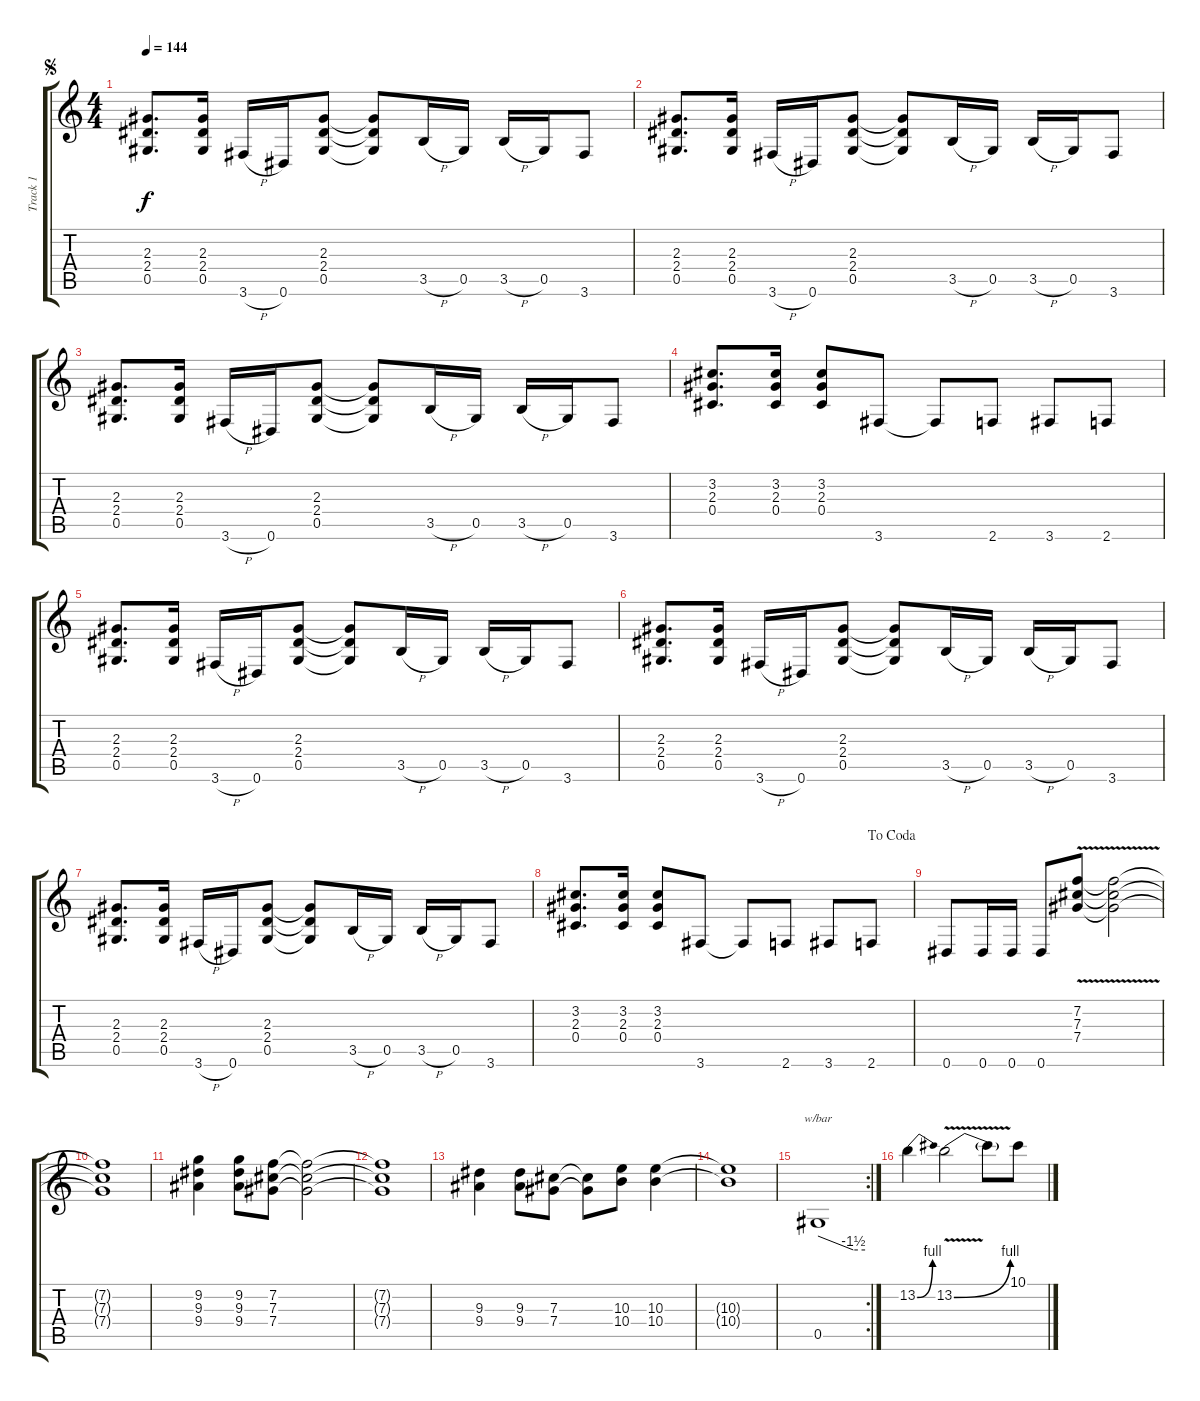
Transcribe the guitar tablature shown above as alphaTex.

\track ("Track 1" "Track 1") {instrument distortionguitar}
\staff {score tabs}
\tuning (Eb4 Bb3 Gb3 Db3 Ab2 Eb2) {hide}
\ts (4 4)
\jump segno
\tempo 144
\clef g2
\ks c
(2.3 2.4 0.5).8{d dy f} (2.3 2.4 0.5).16 3.6{h}.16 0.6.16 (2.3 2.4 0.5).8 (2.3{t} 2.4{t} 0.5{t}).8 3.5{h}.16 0.5.16 3.5{h}.16 0.5.16 3.6.8 |
(2.3 2.4 0.5).8{d} (2.3 2.4 0.5).16 3.6{h}.16 0.6.16 (2.3 2.4 0.5).8 (2.3{t} 2.4{t} 0.5{t}).8 3.5{h}.16 0.5.16 3.5{h}.16 0.5.16 3.6.8 |
(2.3 2.4 0.5).8{d} (2.3 2.4 0.5).16 3.6{h}.16 0.6.16 (2.3 2.4 0.5).8 (2.3{t} 2.4{t} 0.5{t}).8 3.5{h}.16 0.5.16 3.5{h}.16 0.5.16 3.6.8 |
(3.2 2.3 0.4).8{d} (3.2 2.3 0.4).16 (3.2 2.3 0.4).8 3.6.8 3.6{t}.8 2.6.8 3.6.8 2.6.8 |
(2.3 2.4 0.5).8{d} (2.3 2.4 0.5).16 3.6{h}.16 0.6.16 (2.3 2.4 0.5).8 (2.3{t} 2.4{t} 0.5{t}).8 3.5{h}.16 0.5.16 3.5{h}.16 0.5.16 3.6.8 |
(2.3 2.4 0.5).8{d} (2.3 2.4 0.5).16 3.6{h}.16 0.6.16 (2.3 2.4 0.5).8 (2.3{t} 2.4{t} 0.5{t}).8 3.5{h}.16 0.5.16 3.5{h}.16 0.5.16 3.6.8 |
(2.3 2.4 0.5).8{d} (2.3 2.4 0.5).16 3.6{h}.16 0.6.16 (2.3 2.4 0.5).8 (2.3{t} 2.4{t} 0.5{t}).8 3.5{h}.16 0.5.16 3.5{h}.16 0.5.16 3.6.8 |
\jump dacoda
(3.2 2.3 0.4).8{d} (3.2 2.3 0.4).16 (3.2 2.3 0.4).8 3.6.8 3.6{t}.8 2.6.8 3.6.8 2.6.8 |
0.6.8 0.6.16 0.6.16 0.6.8 (7.2{v} 7.3{v} 7.4{v}).8 (7.2{t} 7.3{t} 7.4{t}).2 |
(7.2{t} 7.3{t} 7.4{t}).1 |
(9.2 9.3 9.4).4 (9.2 9.3 9.4).8 (7.2 7.3 7.4).8 (7.2{t} 7.3{t} 7.4{t}).2 |
(7.2{t} 7.3{t} 7.4{t}).1 |
(9.3 9.4).4 (9.3 9.4).8 (7.3 7.4).8 (7.3{t} 7.4{t}).8 (10.3 10.4).8 (10.3 10.4).4 |
(10.3{t} 10.4{t}).1 |
\rc 2
0.5.1{tbe (custom default 0 0 45 -6 60 -6)} |
13.2{be (bend 0 0 60 4)}.4 13.2{be (bend 0 0 60 4) v}.2 13.2{t}.8 10.1.8
